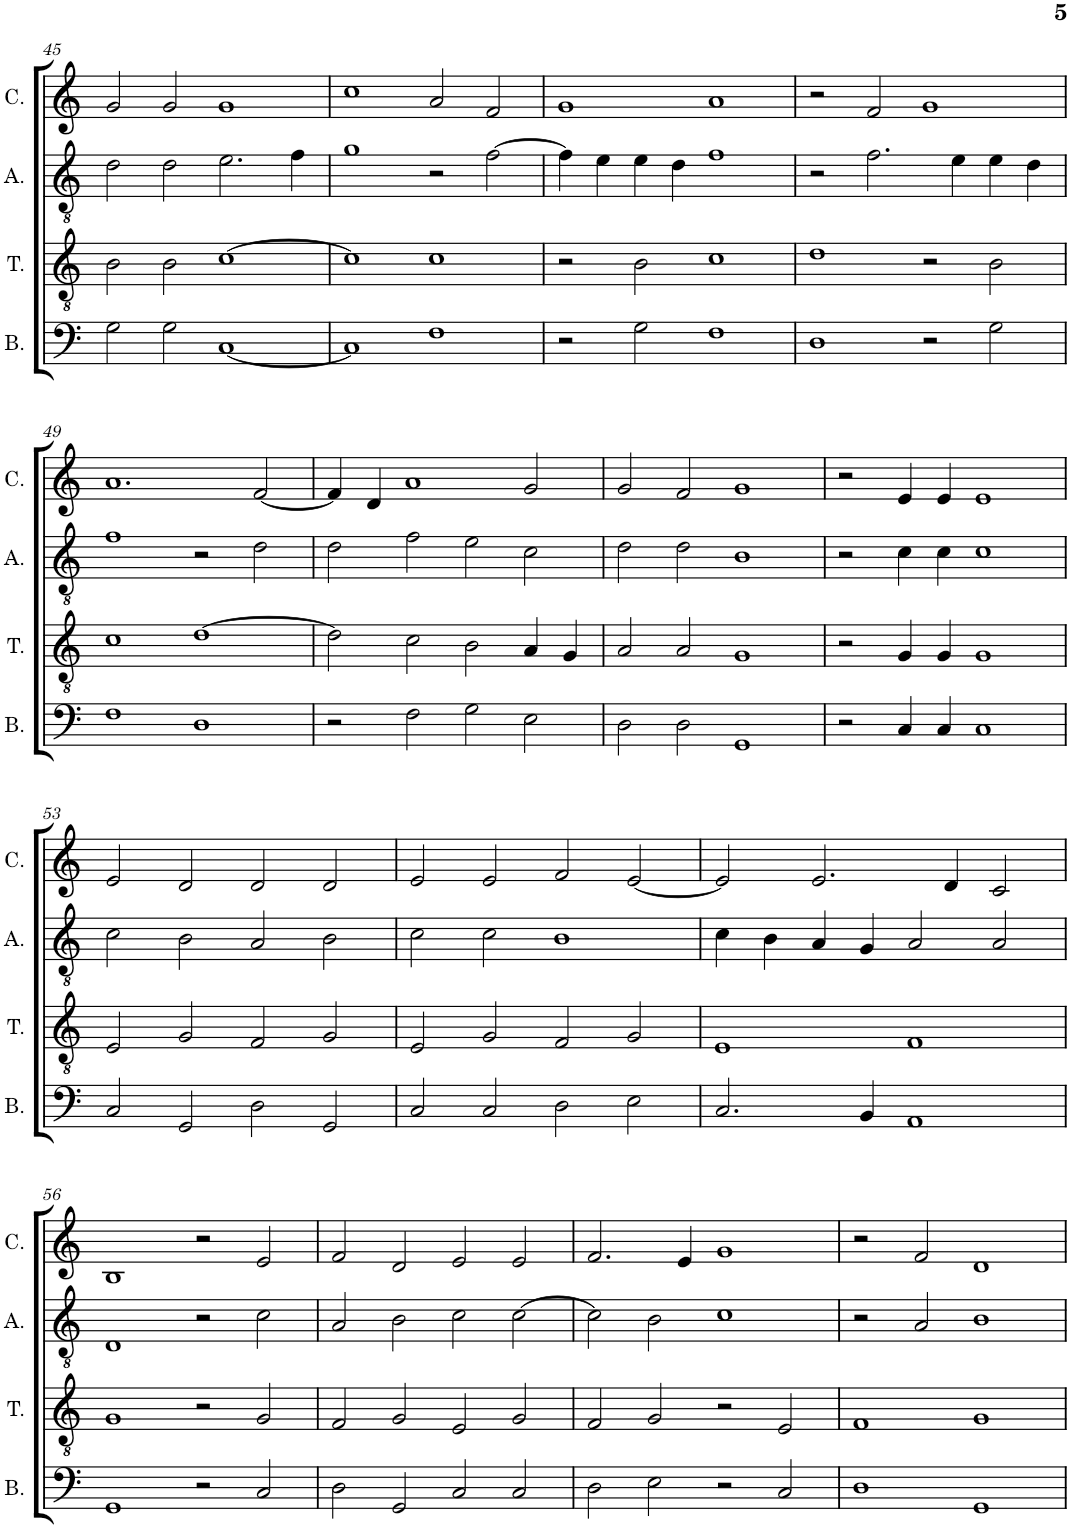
**kern	**kern	**kern	**kern
*part4	*part3	*part2	*part1
*staff4	*staff3	*staff2	*staff1
*I"Bassus	*I"Tenor	*I"Altus	*I"Cantus
*I'B.	*I'T.	*I'A.	*I'C.
!!LO:PB:g=z
*clefF4	*clefGv2	*clefGv2	*clefG2
*k[]	*k[]	*k[]	*k[]
*M2/1	*M2/1	*M2/1	*M2/1
=45	=45	=45	=45
2G\	2B\	2d\	2g/
2G\	2B\	2d\	2g/
[1C	[1c	2.e\	1g
.	.	4f\	.
=46	=46	=46	=46
1C]	1c]	1g	1cc
1F	1c	2r	2a/
.	.	[2f\	2f/
=47	=47	=47	=47
2r	2r	4f\]	1g
.	.	4e\	.
2G\	2B\	4e\	.
.	.	4d\	.
1F	1c	1f	1a
=48	=48	=48	=48
1D	1d	2r	2r
.	.	2.f\	2f/
2r	2r	.	1g
.	.	4e\	.
2G\	2B\	4e\	.
.	.	4d\	.
!!LO:LB:g=z
=49	=49	=49	=49
1F	1c	1f	1.a
1D	[1d	2r	.
.	.	2d\	[2f/
=50	=50	=50	=50
2r	2d\]	2d\	4f/]
.	.	.	4d/
2F\	2c\	2f\	1a
2G\	2B\	2e\	.
2E\	4A/	2c\	2g/
.	4G/	.	.
=51	=51	=51	=51
2D\	2A/	2d\	2g/
2D\	2A/	2d\	2f/
1GG	1G	1B	1g
=52	=52	=52	=52
2r	2r	2r	2r
4C/	4G/	4c\	4e/
4C/	4G/	4c\	4e/
1C	1G	1c	1e
!!LO:LB:g=z
=53	=53	=53	=53
2C/	2E/	2c\	2e/
2GG/	2G/	2B\	2d/
2D\	2F/	2A/	2d/
2GG/	2G/	2B\	2d/
=54	=54	=54	=54
2C/	2E/	2c\	2e/
2C/	2G/	2c\	2e/
2D\	2F/	1B	2f/
2E\	2G/	.	[2e/
=55	=55	=55	=55
2.C/	1E	4c\	2e/]
.	.	4B\	.
.	.	4A/	2.e/
4BB/	.	4G/	.
1AA	1F	2A/	.
.	.	.	4d/
.	.	2A/	2c/
!!LO:LB:g=z
=56	=56	=56	=56
1GG	1G	1D	1B
2r	2r	2r	2r
2C/	2G/	2c\	2e/
=57	=57	=57	=57
2D\	2F/	2A/	2f/
2GG/	2G/	2B\	2d/
2C/	2E/	2c\	2e/
2C/	2G/	[2c\	2e/
=58	=58	=58	=58
2D\	2F/	2c\]	2.f/
2E\	2G/	2B\	.
.	.	.	4e/
2r	2r	1c	1g
2C/	2E/	.	.
=59	=59	=59	=59
1D	1F	2r	2r
.	.	2A/	2f/
1GG	1G	1B	1d
=	=	=	=
*-	*-	*-	*-
